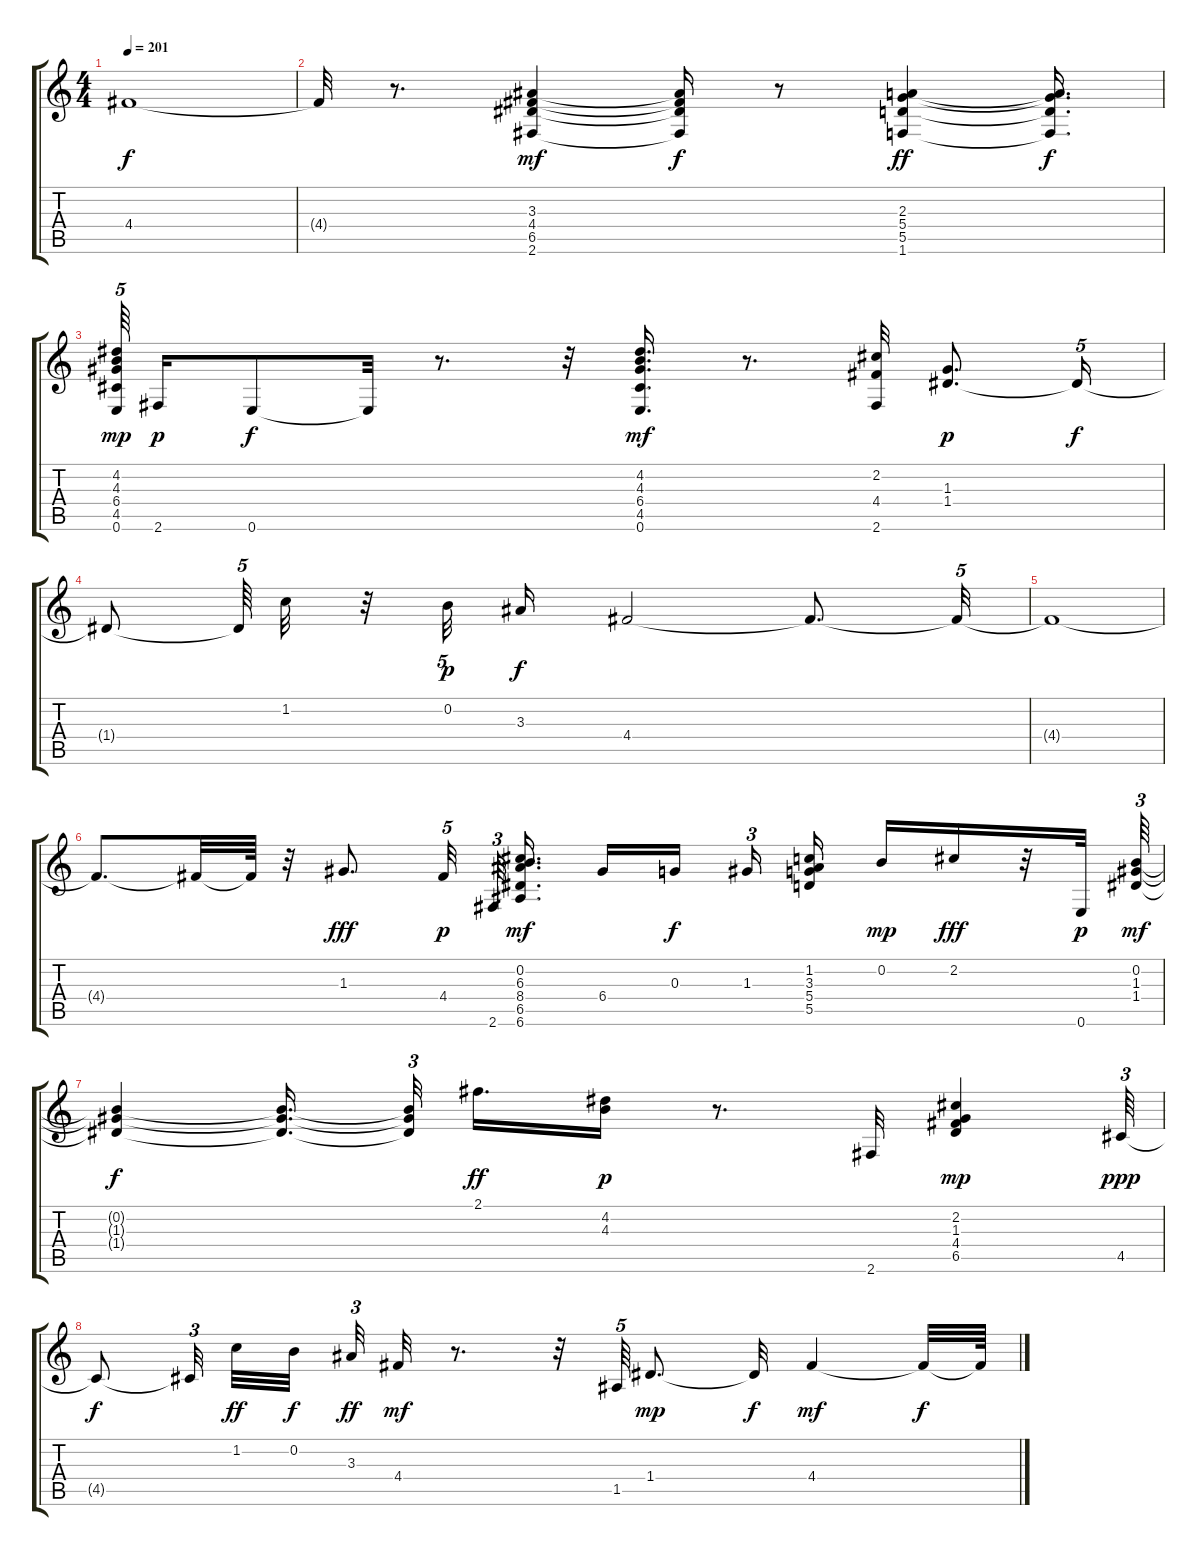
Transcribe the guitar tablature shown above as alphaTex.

\track "" {instrument electricguitarjazz}
\staff {score tabs}
\tuning (E4 B3 G3 D3 A2 E2) {hide}
\ts (4 4)
\tempo 201
\clef g2
\ks c
4.4{t}.1{dy f} |
4.4{t}.32 r.8{d} (3.3 4.4 6.5 2.6).4{dy mf} (3.3{t} 4.4{t} 6.5{t} 2.6{t}).16{dy f} r.8 (2.3 5.4 5.5 1.6).4{dy ff} (2.3{t} 5.4{t} 5.5{t} 1.6{t}).16{d dy f} |
(4.2 4.3 6.4 4.5 0.6).64{tu (5 4) dy mp beam splitsecondary} 2.6.16{dy p} 0.6.8{dy f} 0.6{t}.32 r.8{d} r.32 (4.2 4.3 6.4 4.5 0.6).16{d dy mf} r.8{d} (2.2 4.4 2.6).32 (1.3 1.4).8{d dy p} 1.4{t}.16{tu (5 4) dy f} |
1.4{t}.8 1.4{t}.64{tu (5 4) beam splitsecondary} 1.2.32 r.32 0.2.32{tu (5 4) dy p} 3.3.16{dy f} 4.4.2 4.4{t}.8{d} 4.4{t}.32{tu (5 4)} |
4.4{t}.1 |
4.4{t}.8{d} 4.4{t}.32 4.4{t}.64 r.32 1.3.8{d dy fff} 4.4.32{tu (5 4) dy p} 2.6.64{tu (3 2) beam splitsecondary} (0.2 6.3 8.4 6.5 6.6).16{d dy mf} 6.4.16 0.3.16{dy f beam splitsecondary} 1.3.16{tu (3 2)} (1.2 3.3 5.4 5.5).16 0.2.16{dy mp} 2.2.16{dy fff} r.32 0.6.32{dy p} (0.2 1.3 1.4).64{tu (3 2) dy mf} |
(0.2{t} 1.3{t} 1.4{t}).4{dy f} (0.2{t} 1.3{t} 1.4{t}).16{d beam splitsecondary} (0.2{t} 1.3{t} 1.4{t}).32{tu (3 2) beam splitsecondary} 2.1.16{d dy ff} (4.2 4.3).16{dy p} r.8{d} 2.6.32 (2.2 1.3 4.4 6.5).4{dy mp} 4.5.64{tu (3 2) dy ppp} |
4.5{t}.8{dy f} 4.5{t}.32{tu (3 2) beam splitsecondary} 1.2.32{dy ff} 0.2.32{dy f beam splitsecondary} 3.3.32{tu (3 2) dy ff} 4.4.32{dy mf} r.8{d} r.32 1.5.64{tu (5 4)} 1.4.8{d dy mp} 1.4{t}.32{dy f} 4.4.4{dy mf} 4.4{t}.32{dy f} 4.4{t}.64
